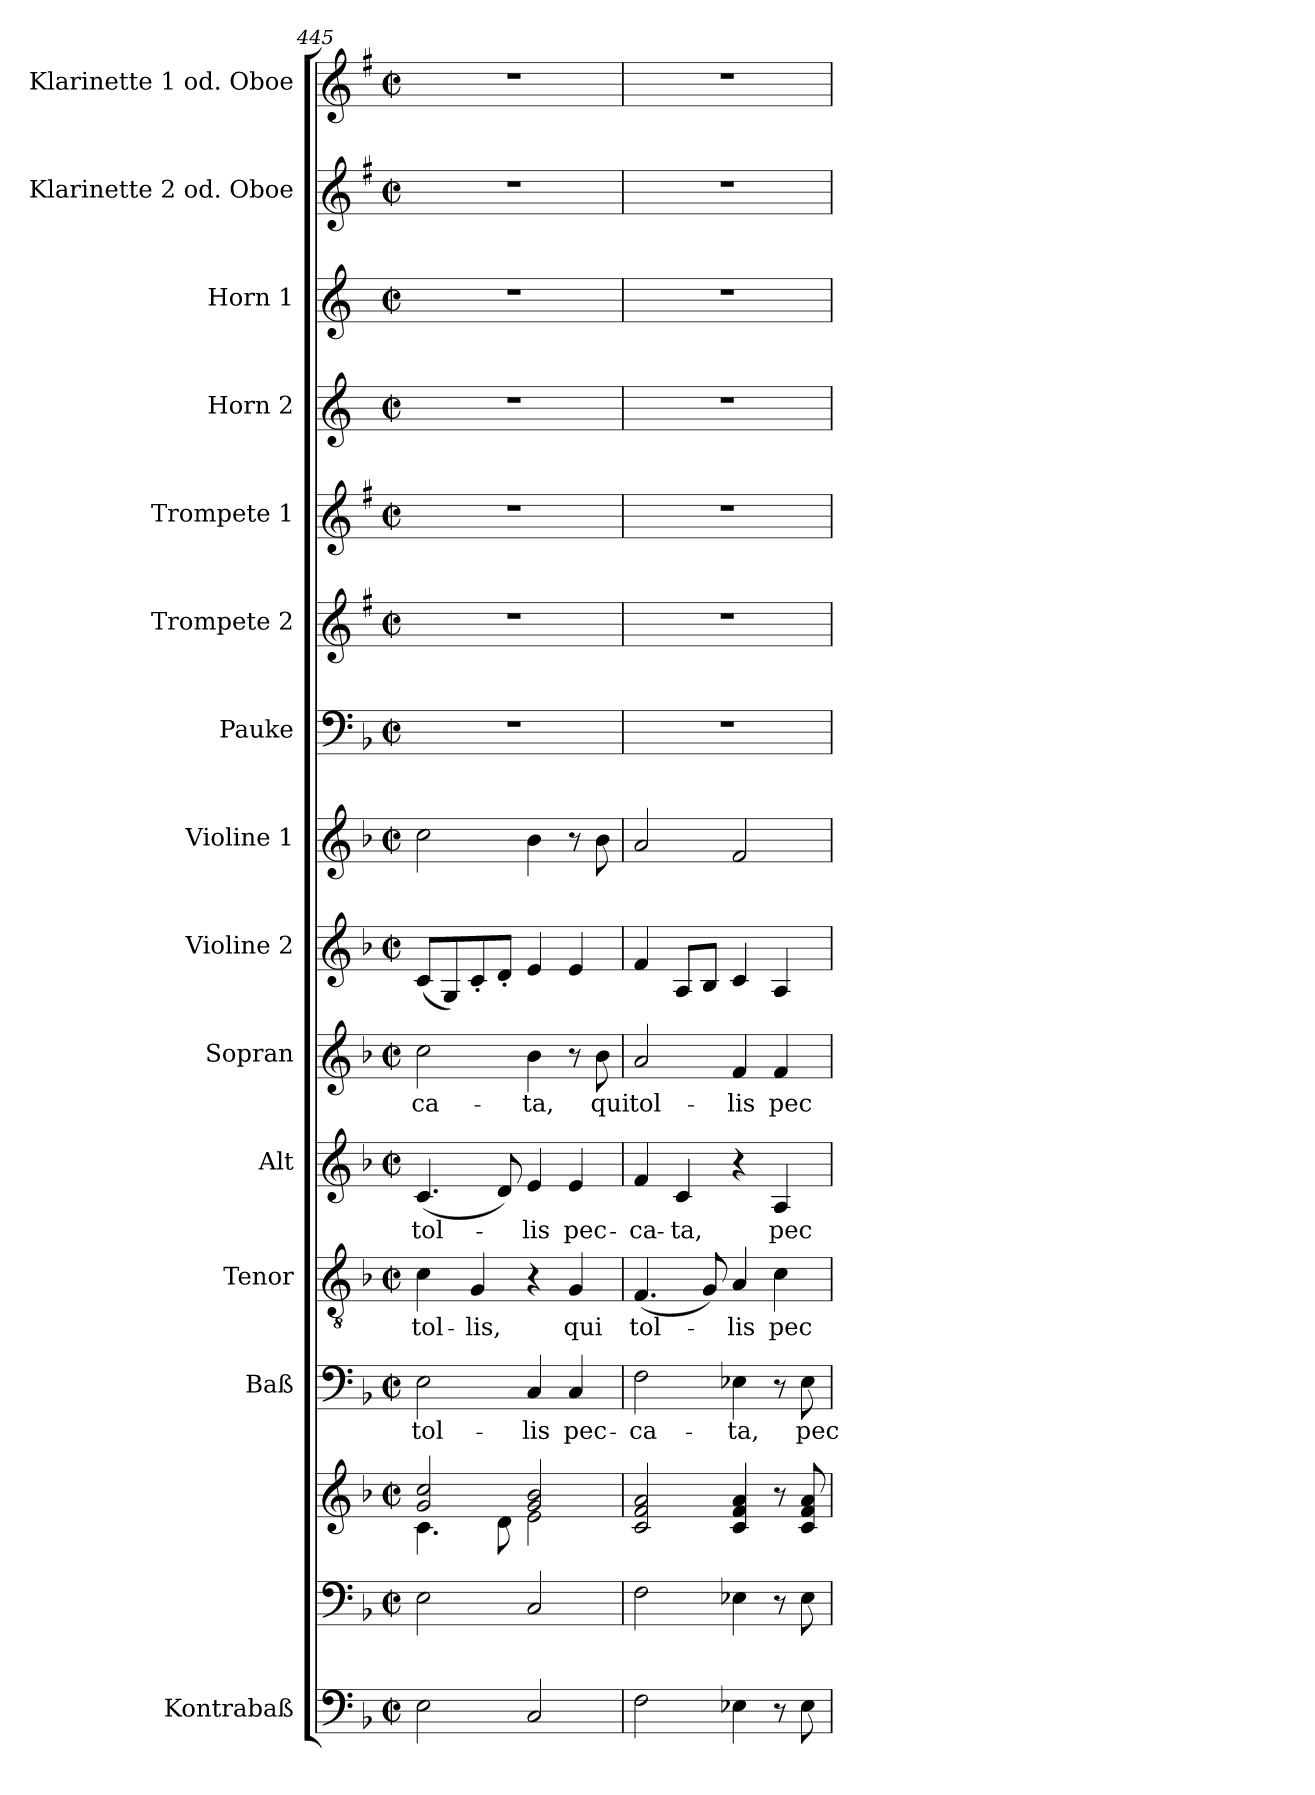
**kern	**kern	**kern	**kern	**text	**kern	**text	**kern	**text	**kern	**text	**kern	**kern	**kern	**kern	**kern	**kern	**kern	**kern	**kern
*part15	*part14	*part14	*part13	*part13	*part12	*part12	*part11	*part11	*part10	*part10	*part9	*part8	*part7	*part6	*part5	*part4	*part3	*part2	*part1
*staff16	*staff15	*staff14	*staff13	*staff13	*staff12	*staff12	*staff11	*staff11	*staff10	*staff10	*staff9	*staff8	*staff7	*staff6	*staff5	*staff4	*staff3	*staff2	*staff1
*I"Kontrabaß	*	*	*I"Baß	*	*I"Tenor	*	*I"Alt	*	*I"Sopran	*	*I"Violine 2	*I"Violine 1	*I"Pauke	*I"Trompete 2	*I"Trompete 1	*I"Horn 2	*I"Horn 1	*I"Klarinette 2 od. Oboe	*I"Klarinette 1 od. Oboe
*	*	*	*	*	*	*	*	*	*	*	*	*	*	*I'Tpt	*I'Tpt	*I'Hn	*I'Hn	*	*
*clefF4	*clefF4	*clefG2	*clefF4	*	*clefGv2	*	*clefG2	*	*clefG2	*	*clefG2	*clefG2	*clefF4	*clefG2	*clefG2	*clefG2	*clefG2	*clefG2	*clefG2
*ITrd7c12	*	*	*	*	*	*	*	*	*	*	*	*	*	*ITrd1c2	*ITrd1c2	*ITrd4c7	*ITrd4c7	*ITrd1c2	*ITrd1c2
*k[b-]	*k[b-]	*k[b-]	*k[b-]	*	*k[b-]	*	*k[b-]	*	*k[b-]	*	*k[b-]	*k[b-]	*k[b-]	*k[b-]	*k[b-]	*k[b-]	*k[b-]	*k[b-]	*k[b-]
*F:	*F:	*F:	*F:	*	*F:	*	*F:	*	*F:	*	*F:	*F:	*F:	*F:	*F:	*F:	*F:	*F:	*F:
*M2/2	*M2/2	*M2/2	*M2/2	*	*M2/2	*	*M2/2	*	*M2/2	*	*M2/2	*M2/2	*M2/2	*M2/2	*M2/2	*M2/2	*M2/2	*M2/2	*M2/2
*met(c|)	*met(c|)	*met(c|)	*met(c|)	*	*met(c|)	*	*met(c|)	*	*met(c|)	*	*met(c|)	*met(c|)	*met(c|)	*met(c|)	*met(c|)	*met(c|)	*met(c|)	*met(c|)	*met(c|)
=445	=445	=445	=445	=445	=445	=445	=445	=445	=445	=445	=445	=445	=445	=445	=445	=445	=445	=445	=445
*	*	*^	*	*	*	*	*	*	*	*	*	*	*	*	*	*	*	*	*
!	!	!	!	!	!LO:LY:b	!	!LO:LY:b	!	!LO:LY:b	!	!LO:LY:b	!	!	!	!	!	!	!	!	!
2EE\	2E\	2g/ 2cc/	4.c\	2E\	tol-	4c\	tol-	(<4.c/	tol-	2cc\	-ca-	(<8c/L	2cc\	1r	1r	1r	1r	1r	1r	1r
.	.	.	.	.	.	.	.	.	.	.	.	8G/)	.	.	.	.	.	.	.	.
!	!	!	!	!	!	!	!LO:LY:b	!	!	!	!	!	!	!	!	!	!	!	!	!
.	.	.	.	.	.	4G/	-lis,	.	.	.	.	8c'</	.	.	.	.	.	.	.	.
.	.	.	8d\	.	.	.	.	8d/)	.	.	.	8d'</J	.	.	.	.	.	.	.	.
!	!	!	!	!	!LO:LY:b	!	!	!	!LO:LY:b	!	!LO:LY:b	!	!	!	!	!	!	!	!	!
2CC/	2C/	2g/ 2b-/	2e\	4C/	-lis	4r	.	4e/	-lis	4b-\	-ta,	4e/	4b-\	.	.	.	.	.	.	.
!	!	!	!	!	!LO:LY:b	!	!LO:LY:b	!	!LO:LY:b	!	!	!	!	!	!	!	!	!	!	!
.	.	.	.	4C/	pec-	4G/	qui	4e/	pec-	8r	.	4e/	8r	.	.	.	.	.	.	.
!	!	!	!	!	!	!	!	!	!	!	!LO:LY:b	!	!	!	!	!	!	!	!	!
.	.	.	.	.	.	.	.	.	.	8b-\	qui	.	8b-\	.	.	.	.	.	.	.
*	*	*v	*v	*	*	*	*	*	*	*	*	*	*	*	*	*	*	*	*	*
=446	=446	=446	=446	=446	=446	=446	=446	=446	=446	=446	=446	=446	=446	=446	=446	=446	=446	=446	=446
!	!	!	!	!LO:LY:b	!	!LO:LY:b	!	!LO:LY:b	!	!LO:LY:b	!	!	!	!	!	!	!	!	!
2FF\	2F\	2c/ 2f/ 2a/	2F\	-ca-	(<4.F/	tol-	4f/	-ca-	2a/	tol-	4f/	2a/	1r	1r	1r	1r	1r	1r	1r
!	!	!	!	!	!	!	!	!LO:LY:b	!	!	!	!	!	!	!	!	!	!	!
.	.	.	.	.	.	.	4c/	-ta,	.	.	8A/L	.	.	.	.	.	.	.	.
.	.	.	.	.	8G/)	.	.	.	.	.	8B-/J	.	.	.	.	.	.	.	.
!	!	!	!	!LO:LY:b	!	!LO:LY:b	!	!	!	!LO:LY:b	!	!	!	!	!	!	!	!	!
4EE-X\	4E-X\	4c/ 4f/ 4a/	4E-X\	-ta,	4A/	-lis	4r	.	4f/	-lis	4c/	2f/	.	.	.	.	.	.	.
!	!	!	!	!	!	!LO:LY:b	!	!LO:LY:b	!	!LO:LY:b	!	!	!	!	!	!	!	!	!
8r	8r	8r	8r	.	4c\	pec-	4A/	pec-	4f/	pec-	4A/	.	.	.	.	.	.	.	.
!	!	!	!	!LO:LY:b	!	!	!	!	!	!	!	!	!	!	!	!	!	!	!
8EE-\	8E-\	8c/ 8f/ 8a/	8E-\	pec-	.	.	.	.	.	.	.	.	.	.	.	.	.	.	.
=	=	=	=	=	=	=	=	=	=	=	=	=	=	=	=	=	=	=	=
*-	*-	*-	*-	*-	*-	*-	*-	*-	*-	*-	*-	*-	*-	*-	*-	*-	*-	*-	*-
